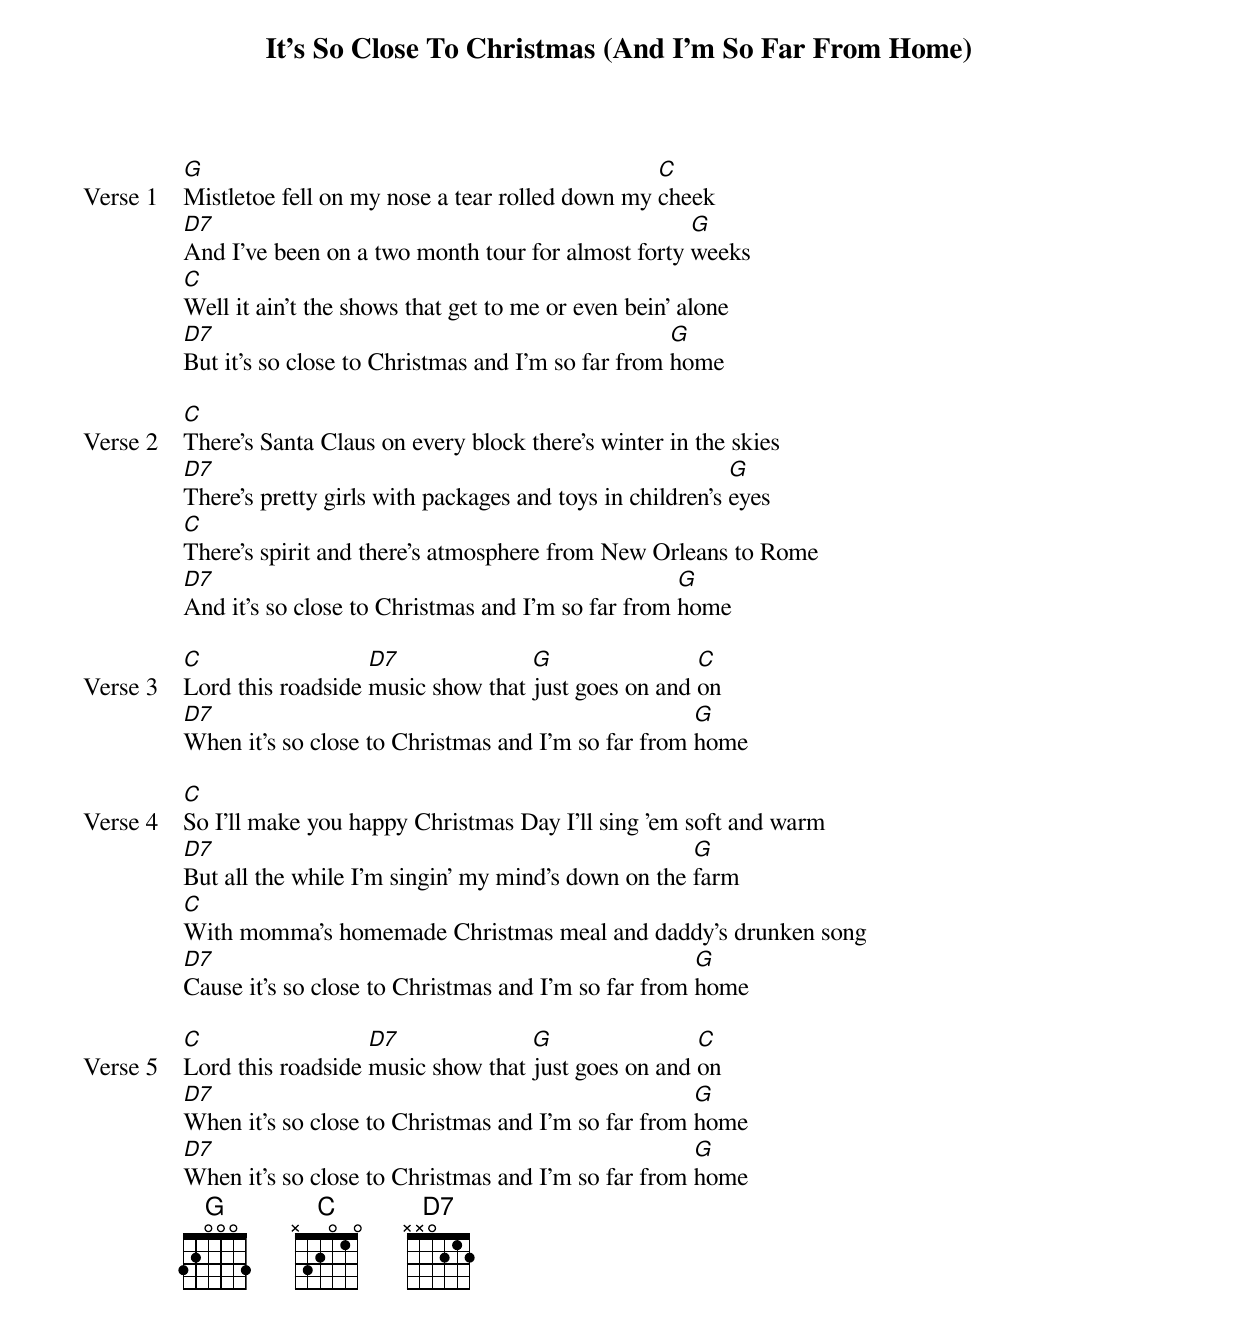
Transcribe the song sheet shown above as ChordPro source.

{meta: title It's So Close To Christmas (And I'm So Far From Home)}
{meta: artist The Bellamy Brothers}
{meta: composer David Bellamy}
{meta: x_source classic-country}
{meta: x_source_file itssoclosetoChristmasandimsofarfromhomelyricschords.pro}
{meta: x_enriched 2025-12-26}

{start_of_verse: Verse 1}
[G]Mistletoe fell on my nose a tear rolled down my [C]cheek
[D7]And I've been on a two month tour for almost forty [G]weeks
[C]Well it ain't the shows that get to me or even bein' alone
[D7]But it's so close to Christmas and I'm so far from [G]home
{end_of_verse}

{start_of_verse: Verse 2}
[C]There's Santa Claus on every block there's winter in the skies
[D7]There's pretty girls with packages and toys in children's [G]eyes
[C]There's spirit and there's atmosphere from New Orleans to Rome
[D7]And it's so close to Christmas and I'm so far from [G]home
{end_of_verse}

{start_of_verse: Verse 3}
[C]Lord this roadside [D7]music show that [G]just goes on and [C]on
[D7]When it's so close to Christmas and I'm so far from [G]home
{end_of_verse}

{start_of_verse: Verse 4}
[C]So I'll make you happy Christmas Day I'll sing 'em soft and warm
[D7]But all the while I'm singin' my mind's down on the [G]farm
[C]With momma's homemade Christmas meal and daddy's drunken song
[D7]Cause it's so close to Christmas and I'm so far from [G]home
{end_of_verse}

{start_of_verse: Verse 5}
[C]Lord this roadside [D7]music show that [G]just goes on and [C]on
[D7]When it's so close to Christmas and I'm so far from [G]home
[D7]When it's so close to Christmas and I'm so far from [G]home
{end_of_verse}
